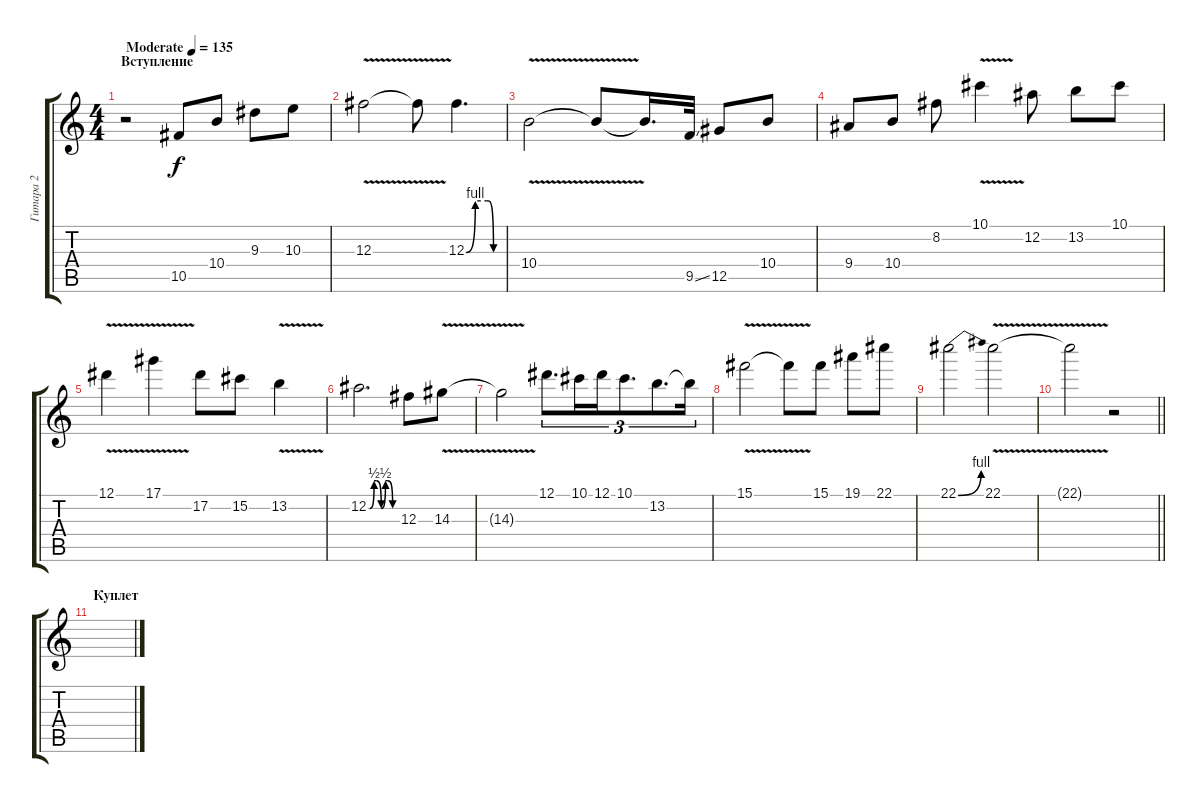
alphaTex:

\track ("Гитара 2" "Гитара 2") {instrument overdrivenguitar}
\staff {score tabs}
\tuning (Eb4 Bb3 Gb3 Db3 Ab2 Eb2) {hide}
\ts (4 4)
\section ("" "Вступление")
\tempo (135 "Moderate")
\clef g2
\ks c
r.2{dy f instrument overdrivenguitar} 10.5.8 10.4.8 9.3.8 10.3.8 |
12.3{v}.2 12.3{t}.8 12.3{be (custom 0 0 15 4 36 4 45 0 60 0)}.4{d} |
10.4{v}.2 10.4{t}.8 10.4{t}.16{d} 9.5{ss}.32 12.5.8 10.4.8 |
9.4.8 10.4.8 8.2.8 10.1{v}.4 12.2.8 13.2.8 10.1.8 |
12.1{v}.4 17.1{v}.4 17.2.8 15.2.8 13.2{v}.4 |
12.2{be (custom 0 0 3 0 12 2 17 2 27 0 36 2 41 2 51 0 60 0)}.2{d} 12.3.8 14.3{v}.8 |
14.3{t}.2 12.1.8{d tu (3 2)} 10.1.16{tu (3 2)} 12.1.16{tu (3 2)} 10.1.8{d tu (3 2)} 13.2.8{d tu (3 2)} 13.2{t}.16{tu (3 2)} |
15.1{v}.2 15.1{t}.8 15.1.8 19.1.8 22.1.8 |
22.1{be (bend 0 0 60 4)}.2 22.1{v}.2 |
\barLineRight lightlight
22.1{t}.2 r.2 |
\section ("" "Куплет")
